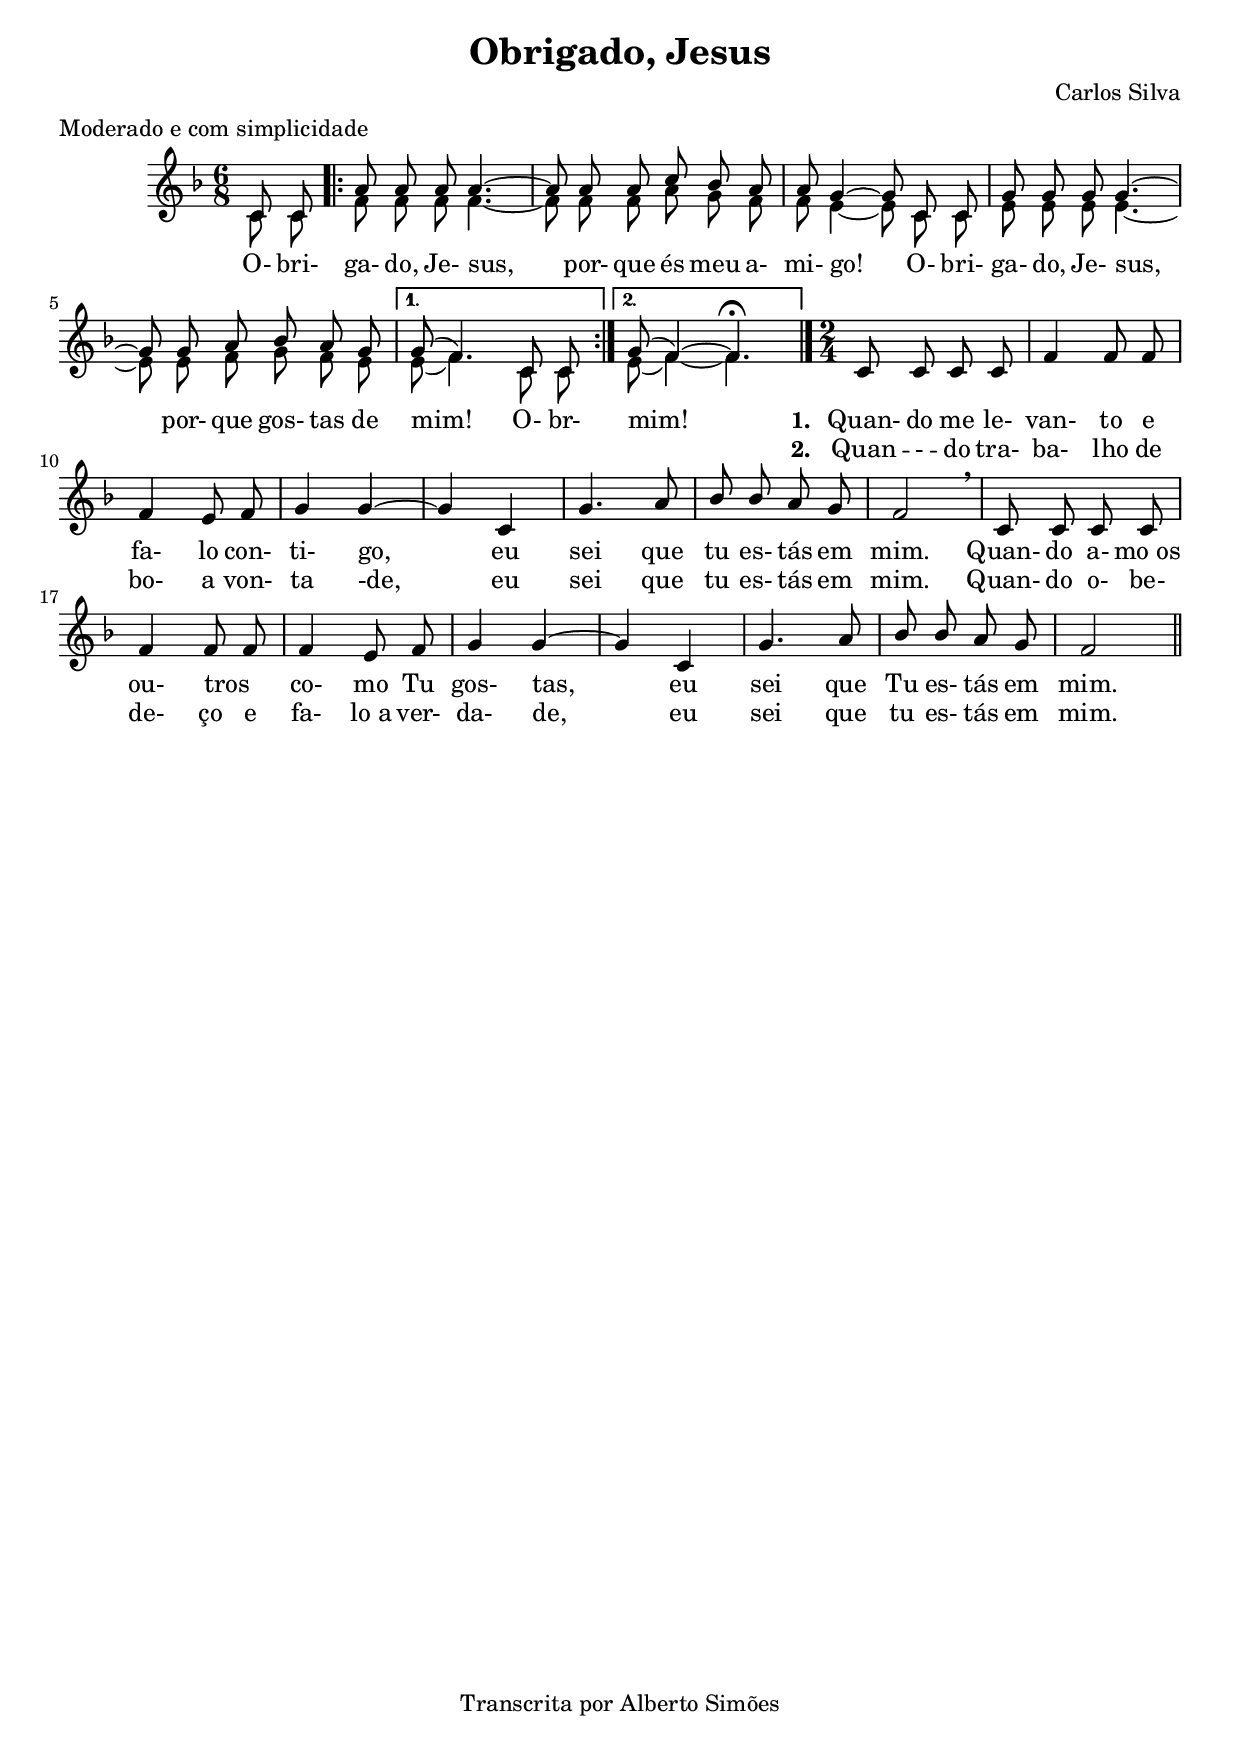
\version "2.14.0"

\header {
  title = "Obrigado, Jesus"
  
  composer = "Carlos Silva"
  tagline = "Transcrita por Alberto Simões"

  meter = "Moderado e com simplicidade"
  
  ocasioes = "accaodegracas"
  seccao   = "accaodegracas"
}


melodyA = \relative c' {
  \time 6/8
  \key f \major

  \autoBeamOff
  \voiceOne

  \partial 4 c8 c | 
  \repeat volta 2 {
    a' a a a4. ~ | a8 a a c bes a | 
    a g4 ~ g8 c, c | g' g g g4. ~ |
    g8 g a bes a g |
  }
  \alternative {
    { g8( f4.) c8 c }
    { g'8( f4) ~ f4. \fermata }
  }
  \bar "|."
  \time 2/4 c8 c c c f4 f8 f f4 e8 f g4 g ~
  g c, g'4. a8 bes bes a g f2 \breathe
  c8 c c c f4 f8 f f4 e8 f g4 g ~
  g c, g'4. a8 bes bes a g f2 \bar "||"
}

melodyB = \relative c' {
  \time 6/8
  \key f \major

  \autoBeamOff
  \voiceTwo

  \partial 4 c8 c |
  \repeat volta 2 {
    f f f f4. ~ | f8 f f a g f |
    f e4 ~ e8 c c | e e e e4. ~ |
    e8 e f g f e |
  }
  \alternative {
    { e8( f4.) c8 c }
    { e8( f4) ~ f4. }
  }
  \bar "|."
}

text = {
  \lyricmode {
    O- bri- ga- do, Je- sus,
    por- que és meu a- mi- go!
    O- bri- ga- do, Je- sus,
    por- que gos- tas de mim! O- br- mim!
  }
  \set stanza = #"1. "
  \lyricmode {
    Quan- do me le- van- to e fa- lo con- ti- go,
    eu sei que tu es- tás em mim.
    Quan- do a- mo_os ou- tros " " co- mo Tu gos- tas,
    eu sei que Tu es- tás em mim.
  }
}


textB = {
  \lyricmode {
    \repeat unfold 28 { \skip 1 }
  }
  \set stanza = #"2. "
  \lyricmode {
    Quan -- - -- do tra- ba- lho de bo- a von- ta -de,
    eu sei que tu es- tás em mim.
    Quan- do o- be- de- ço e fa- lo_a ver- da- de,
    eu sei que tu es- tás em mim.
  }
}



\score {
  <<
    \new Staff = "mel" << \new Voice = "melA" \melodyA
                          \new Voice = "melB" \melodyB >>
    \new Lyrics \lyricsto melA \text
    \new Lyrics \lyricsto melA \textB
  >>
  \layout {
    \context {
      \Staff \RemoveEmptyStaves 
      \override VerticalAxisGroup #'remove-first = ##t
    }
  }
  \midi {
    \context {
      \Score
      tempoWholesPerMinute = #(ly:make-moment 90 4)
    }
  }
}


